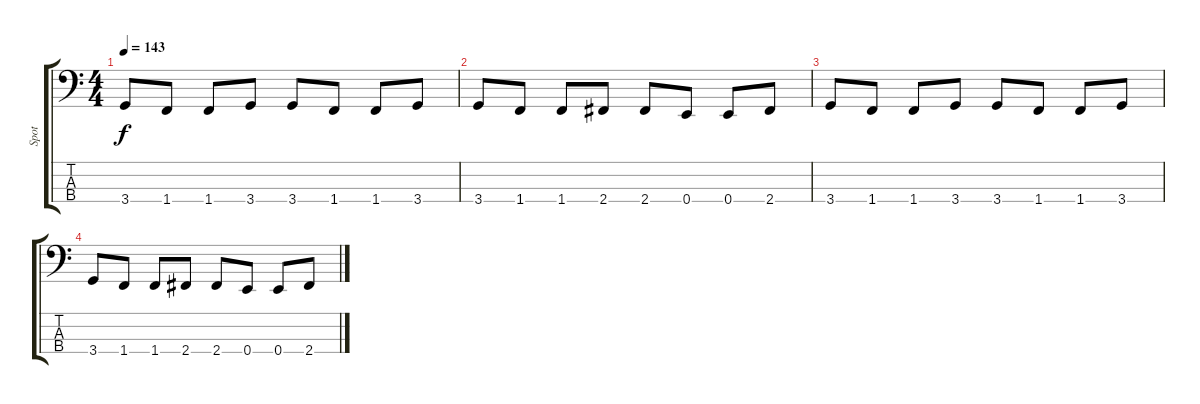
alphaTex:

\track ("Spot" "Spot") {instrument electricbasspick}
\staff {score tabs}
\tuning (G2 D2 A1 E1) {hide}
\ts (4 4)
\tempo 143
\clef f4
\ks c
3.4.8{dy f volume 10} 1.4.8 1.4.8 3.4.8 3.4.8 1.4.8 1.4.8 3.4.8 |
3.4.8{volume 9} 1.4.8 1.4.8 2.4.8 2.4.8{volume 8} 0.4.8 0.4.8 2.4.8 |
3.4.8{volume 7} 1.4.8 1.4.8 3.4.8 3.4.8{volume 5} 1.4.8 1.4.8 3.4.8 |
3.4.8{volume 4} 1.4.8 1.4.8{volume 3} 2.4.8 2.4.8{volume 2} 0.4.8 0.4.8{volume 1} 2.4.8
